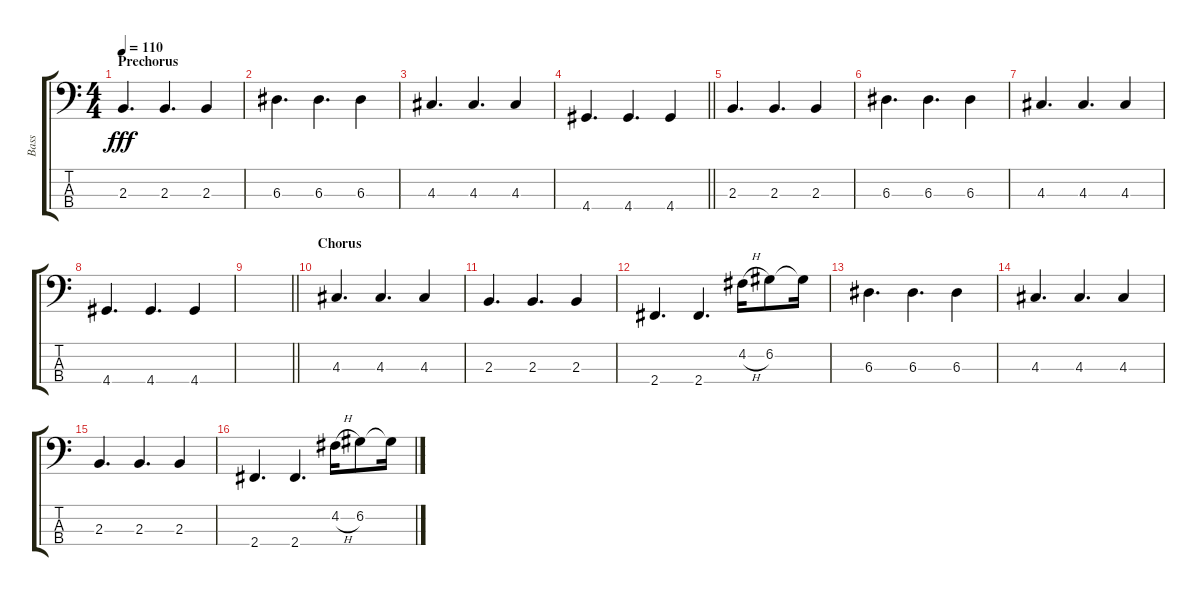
\track ("Bass" "Bass") {instrument electricbassfinger}
\staff {score tabs}
\tuning (G2 D2 A1 E1) {hide}
\ts (4 4)
\section ("" "Prechorus")
\tempo 110
\clef f4
\ks c
2.3.4{d dy fff} 2.3.4{d} 2.3.4 |
6.3.4{d} 6.3.4{d} 6.3.4 |
4.3.4{d} 4.3.4{d} 4.3.4 |
\barLineRight lightlight
4.4.4{d} 4.4.4{d} 4.4.4 |
2.3.4{d} 2.3.4{d} 2.3.4 |
6.3.4{d} 6.3.4{d} 6.3.4 |
4.3.4{d} 4.3.4{d} 4.3.4 |
4.4.4{d} 4.4.4{d} 4.4.4 |
\barLineRight lightlight
|
\section ("" "Chorus")
4.3.4{d} 4.3.4{d} 4.3.4 |
2.3.4{d} 2.3.4{d} 2.3.4 |
2.4.4{d} 2.4.4{d} 4.2{h}.16 6.2.8 6.2{t}.16 |
6.3.4{d} 6.3.4{d} 6.3.4 |
4.3.4{d} 4.3.4{d} 4.3.4 |
2.3.4{d} 2.3.4{d} 2.3.4 |
2.4.4{d} 2.4.4{d} 4.2{h}.16 6.2.8 6.2{t}.16
